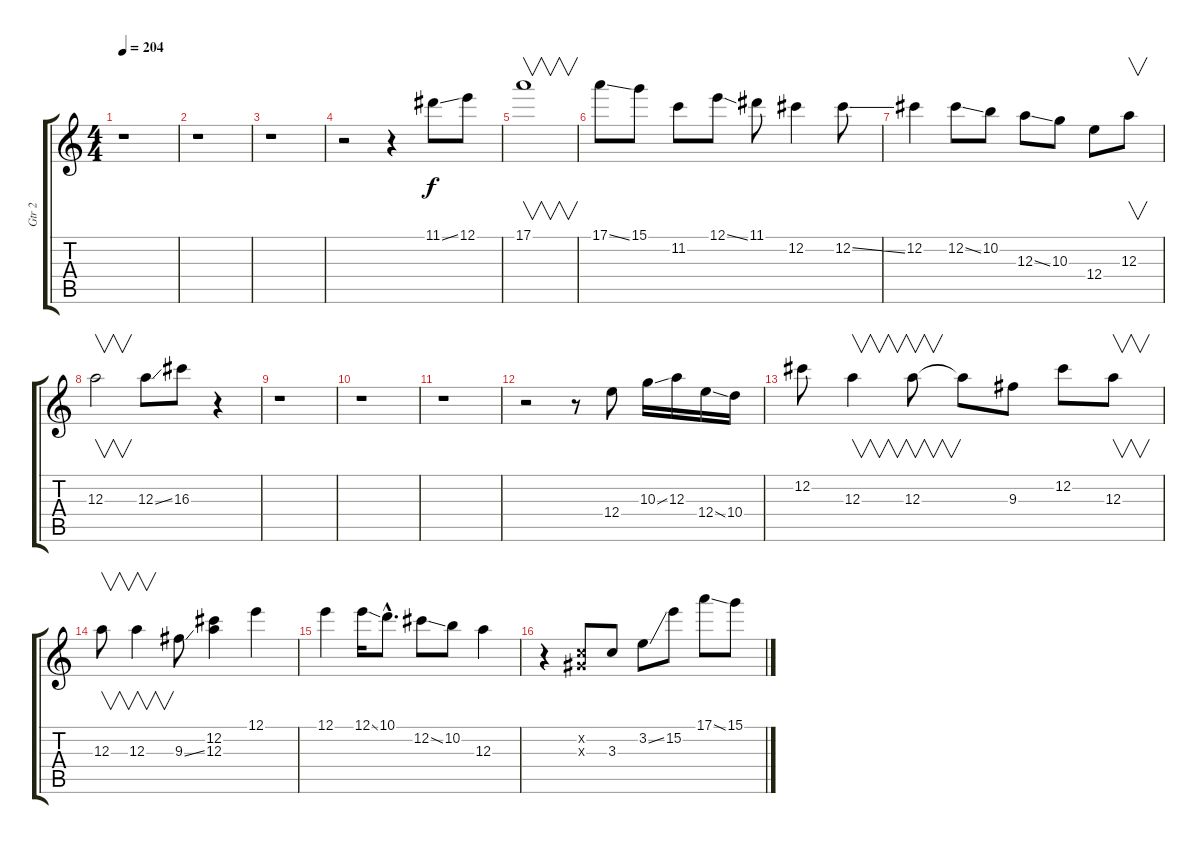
\track ("Gtr 2" "Gtr 2") {instrument electricguitarclean}
\staff {score tabs}
\tuning (E4 Db4 A3 E3 A2 E2) {hide}
\ts (4 4)
\tempo 204
\clef g2
\ks c
r.1{dy f} |
r.1 |
r.1 |
r.2 r.4 11.1{ss}.8 12.1.8 |
17.1.1{v} |
17.1{ss}.8 15.1.8 11.2.8 12.1{ss}.8 11.1.8 12.2.4 12.2{ss}.8 |
12.2.4 12.2{ss}.8 10.2.8 12.3{ss}.8 10.3.8 12.4.8 12.3.8{v} |
12.3.2{v} 12.3{ss}.8 16.3.8 r.4 |
r.1 |
r.1 |
r.1 |
r.2 r.8 12.4.8 10.3{ss}.16 12.3.16 12.4{ss}.16 10.4.16 |
12.2.8 12.3.4{v} 12.3.8{v} 12.3{t}.8 9.3.8 12.2.8 12.3.8{v} |
12.3.8{v} 12.3.4{v} 9.3{ss}.8 (12.2 12.3).4 12.1.4 |
12.1.4 12.1{ss}.16 10.1{hac}.8{d} 12.2{ss}.8 10.2.8 12.3.4 |
r.4 (-1.2{x} -1.3{x}).8 3.3.8 3.2{ss}.8 15.2.8 17.1{ss}.8 15.1.8
